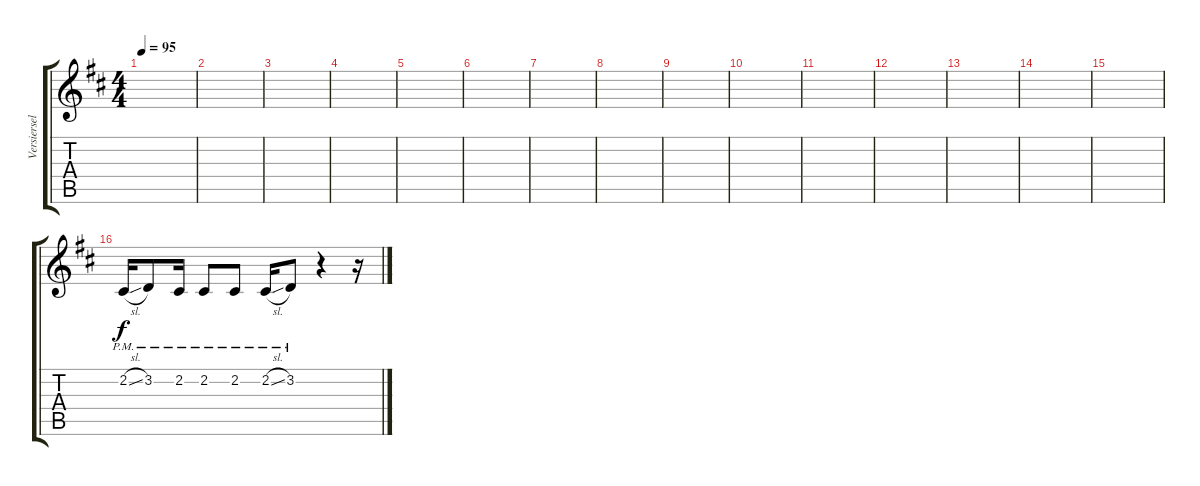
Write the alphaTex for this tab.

\track ("Versiersel" "Versiersel") {instrument pad8sweep}
\staff {score tabs}
\tuning (E4 B3 G3 D3 A2 E2) {hide}
\ts (4 4)
\tempo 95
\clef g2
\ks d
|
|
|
|
|
|
|
|
|
|
|
|
|
|
|
2.2{sl pm}.16 3.2{pm}.8 2.2{pm}.16 2.2{pm}.8 2.2{pm}.8 2.2{sl pm}.16 3.2{pm}.8 r.4 r.16
